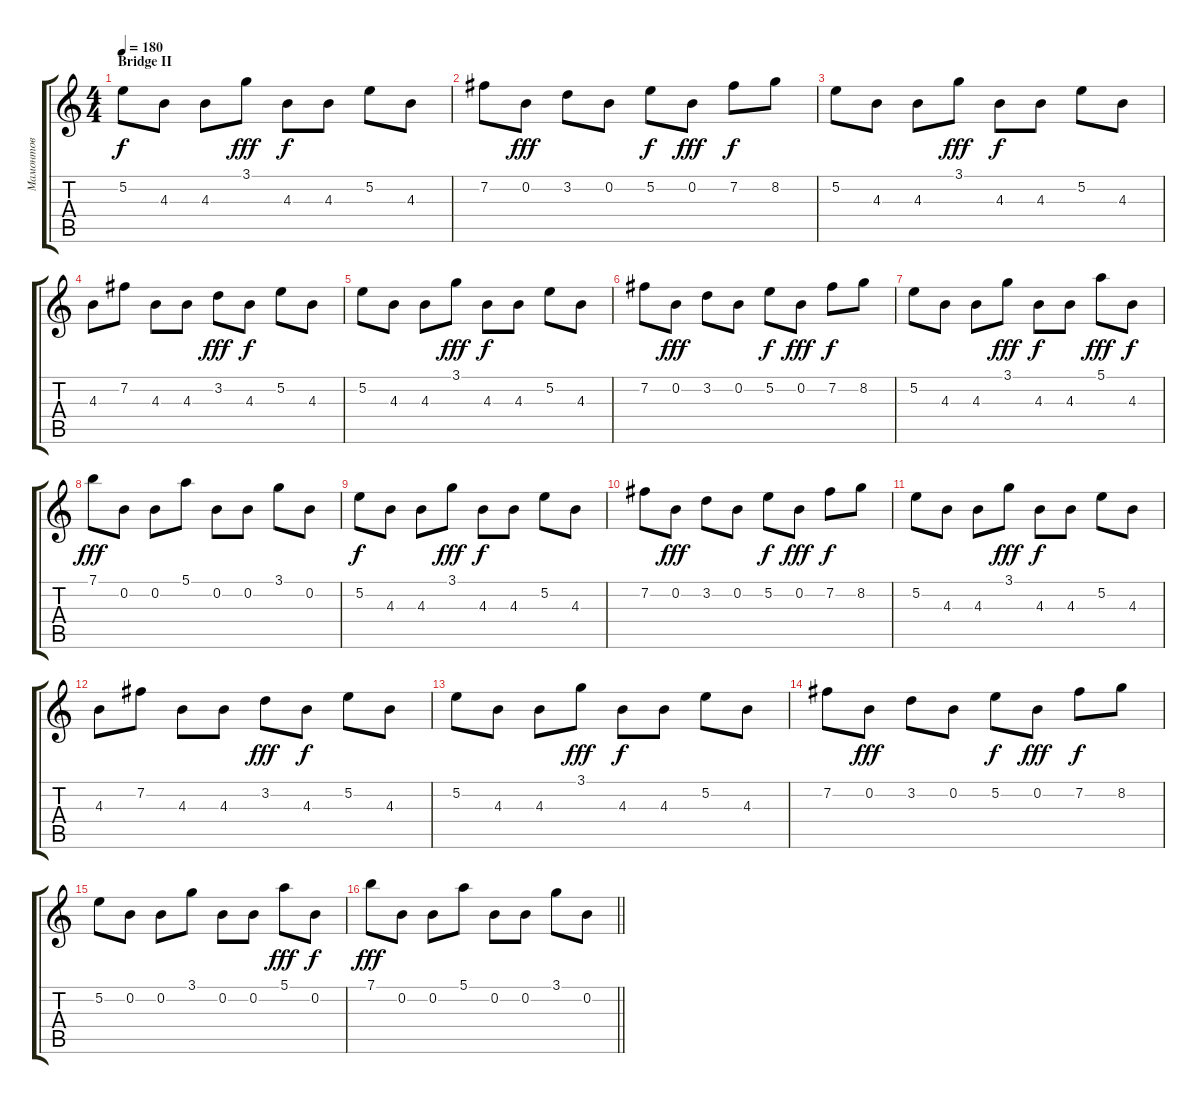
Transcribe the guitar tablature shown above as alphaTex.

\track ("Мамонтов" "Мамонтов") {instrument overdrivenguitar}
\staff {score tabs}
\tuning (E4 B3 G3 D3 A2 E2) {hide}
\ts (4 4)
\section ("" "Bridge II")
\tempo 180
\clef g2
\ks c
5.2.8{dy f} 4.3.8{instrument distortionguitar} 4.3.8 3.1.8{dy fff} 4.3.8{dy f} 4.3.8 5.2.8 4.3.8 |
7.2.8 0.2.8{dy fff} 3.2.8 0.2.8 5.2.8{dy f} 0.2.8{dy fff} 7.2.8{dy f} 8.2.8 |
5.2.8 4.3.8 4.3.8 3.1.8{dy fff} 4.3.8{dy f} 4.3.8 5.2.8 4.3.8 |
4.3.8 7.2.8 4.3.8 4.3.8 3.2.8{dy fff} 4.3.8{dy f} 5.2.8 4.3.8 |
5.2.8 4.3.8 4.3.8 3.1.8{dy fff} 4.3.8{dy f} 4.3.8 5.2.8 4.3.8 |
7.2.8 0.2.8{dy fff} 3.2.8 0.2.8 5.2.8{dy f} 0.2.8{dy fff} 7.2.8{dy f} 8.2.8 |
5.2.8 4.3.8 4.3.8 3.1.8{dy fff} 4.3.8{dy f} 4.3.8 5.1.8{dy fff} 4.3.8{dy f} |
7.1.8{dy fff} 0.2.8 0.2.8 5.1.8 0.2.8 0.2.8 3.1.8 0.2.8 |
5.2.8{dy f} 4.3.8{instrument distortionguitar} 4.3.8 3.1.8{dy fff} 4.3.8{dy f} 4.3.8 5.2.8 4.3.8 |
7.2.8 0.2.8{dy fff} 3.2.8 0.2.8 5.2.8{dy f} 0.2.8{dy fff} 7.2.8{dy f} 8.2.8 |
5.2.8 4.3.8 4.3.8 3.1.8{dy fff} 4.3.8{dy f} 4.3.8 5.2.8 4.3.8 |
4.3.8 7.2.8 4.3.8 4.3.8 3.2.8{dy fff} 4.3.8{dy f} 5.2.8 4.3.8 |
5.2.8 4.3.8 4.3.8 3.1.8{dy fff} 4.3.8{dy f} 4.3.8 5.2.8 4.3.8 |
7.2.8 0.2.8{dy fff} 3.2.8 0.2.8 5.2.8{dy f} 0.2.8{dy fff} 7.2.8{dy f} 8.2.8 |
5.2.8 0.2.8 0.2.8 3.1.8 0.2.8 0.2.8 5.1.8{dy fff} 0.2.8{dy f} |
\barLineRight lightlight
7.1.8{dy fff} 0.2.8 0.2.8 5.1.8 0.2.8 0.2.8 3.1.8 0.2.8
